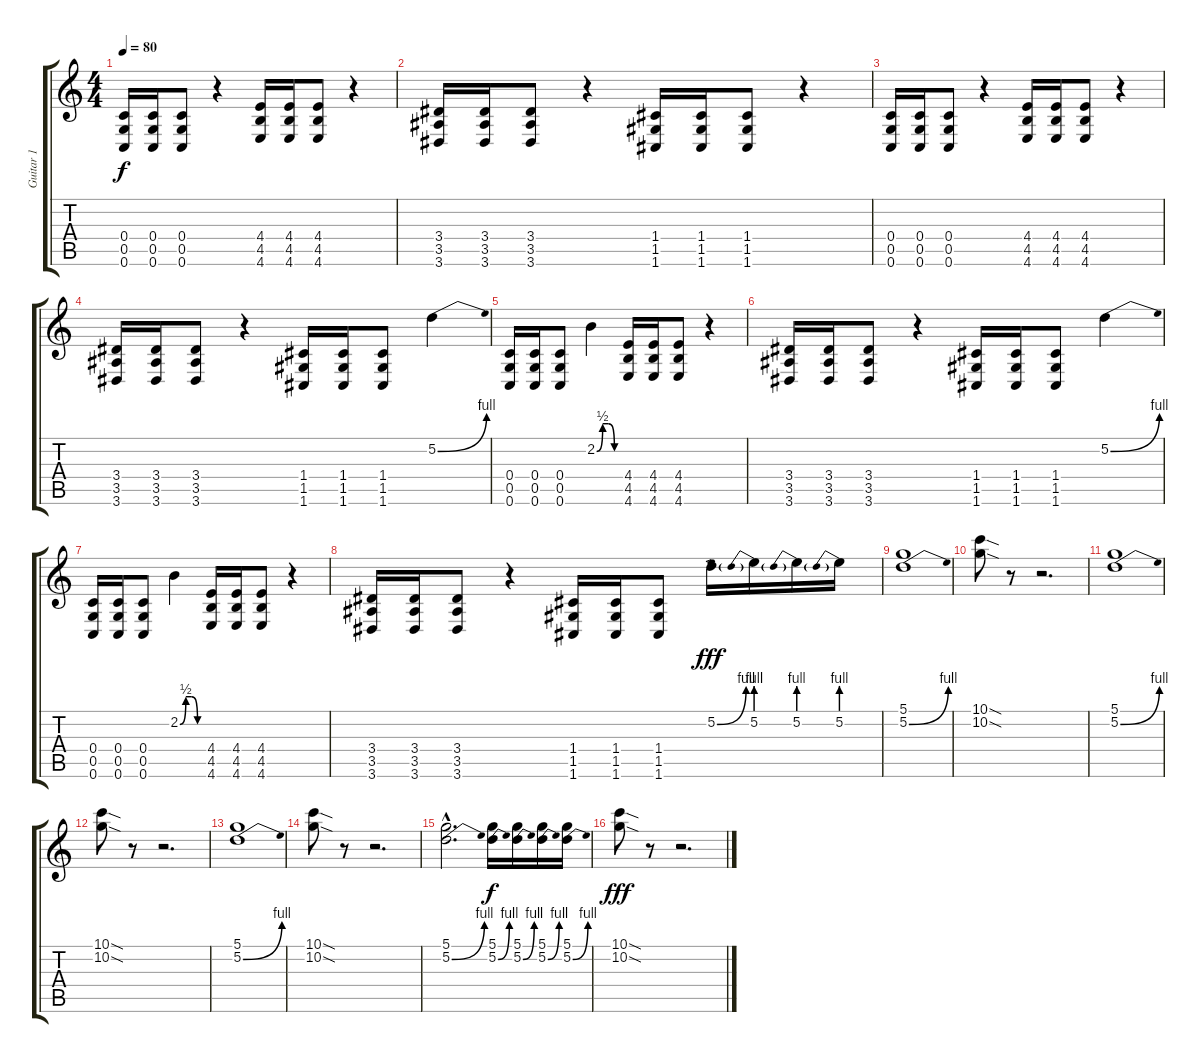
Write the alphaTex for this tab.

\track ("Guitar 1" "Guitar 1") {instrument electricguitarclean}
\staff {score tabs}
\tuning (D4 A3 F3 C3 G2 C2) {hide}
\ts (4 4)
\tempo 80
\clef g2
\ks c
(0.4 0.5 0.6).16{dy f volume 12 balance 0 instrument distortionguitar} (0.4 0.5 0.6).16 (0.4 0.5 0.6).8 r.4 (4.4 4.5 4.6).16 (4.4 4.5 4.6).16 (4.4 4.5 4.6).8 r.4 |
(3.4 3.5 3.6).16 (3.4 3.5 3.6).16 (3.4 3.5 3.6).8 r.4 (1.4 1.5 1.6).16 (1.4 1.5 1.6).16 (1.4 1.5 1.6).8 r.4 |
(0.4 0.5 0.6).16{volume 12 balance 0 instrument distortionguitar} (0.4 0.5 0.6).16 (0.4 0.5 0.6).8 r.4 (4.4 4.5 4.6).16 (4.4 4.5 4.6).16 (4.4 4.5 4.6).8 r.4 |
(3.4 3.5 3.6).16 (3.4 3.5 3.6).16 (3.4 3.5 3.6).8 r.4 (1.4 1.5 1.6).16 (1.4 1.5 1.6).16 (1.4 1.5 1.6).8 5.2{be (bend 0 0 60 4)}.4 |
(0.4 0.5 0.6).16{volume 12 balance 0 instrument distortionguitar} (0.4 0.5 0.6).16 (0.4 0.5 0.6).8 2.2{be (custom 0 0 15 2 30 2 45 0 60 0)}.4 (4.4 4.5 4.6).16 (4.4 4.5 4.6).16 (4.4 4.5 4.6).8 r.4 |
(3.4 3.5 3.6).16 (3.4 3.5 3.6).16 (3.4 3.5 3.6).8 r.4 (1.4 1.5 1.6).16 (1.4 1.5 1.6).16 (1.4 1.5 1.6).8 5.2{be (bend 0 0 60 4)}.4 |
(0.4 0.5 0.6).16{volume 12 balance 0 instrument distortionguitar} (0.4 0.5 0.6).16 (0.4 0.5 0.6).8 2.2{be (custom 0 0 15 2 30 2 45 0 60 0)}.4 (4.4 4.5 4.6).16 (4.4 4.5 4.6).16 (4.4 4.5 4.6).8 r.4 |
(3.4 3.5 3.6).16 (3.4 3.5 3.6).16 (3.4 3.5 3.6).8 r.4 (1.4 1.5 1.6).16 (1.4 1.5 1.6).16 (1.4 1.5 1.6).8 5.2{be (bend 0 0 60 4)}.16{dy fff} 5.2{be (prebend 0 4 60 4)}.16 5.2{be (prebend 0 4 60 4)}.16 5.2{be (prebend 0 4 60 4)}.16 |
(5.1 5.2{be (bend 0 0 60 4)}).1{volume 10 instrument distortionguitar} |
(10.1{sod} 10.2{sod}).8 r.8 r.2{d} |
(5.1 5.2{be (bend 0 0 60 4)}).1 |
(10.1{sod} 10.2{sod}).8 r.8 r.2{d} |
(5.1 5.2{be (bend 0 0 60 4)}).1 |
(10.1{sod} 10.2{sod}).8 r.8 r.2{d} |
(5.1{hac} 5.2{be (bend 0 0 60 4) hac}).2{d} (5.1 5.2{be (bend 0 0 60 4)}).16{dy f} (5.1 5.2{be (bend 0 0 60 4)}).16 (5.1 5.2{be (bend 0 0 60 4)}).16 (5.1 5.2{be (bend 0 0 60 4)}).16 |
(10.1{sod} 10.2{sod}).8{dy fff} r.8 r.2{d}
